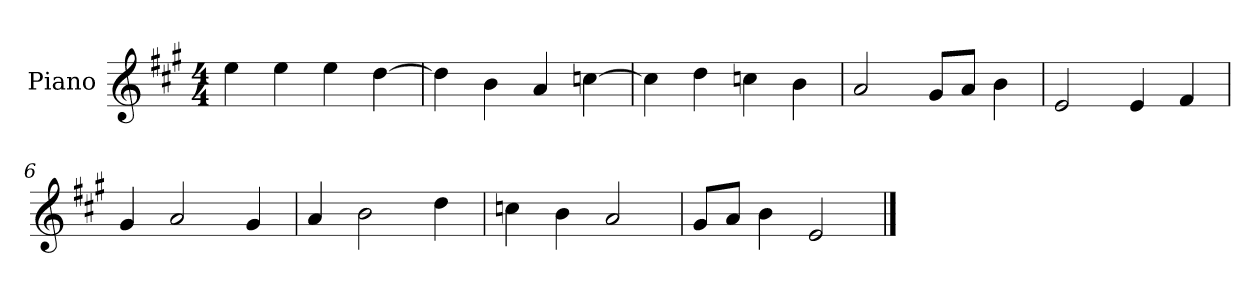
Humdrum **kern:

**kern
*part1
*staff1
*I"Piano
*I'P-no
*clefG2
*k[f#c#g#]
*M4/4
*MM90
=1
4ee\
4ee\
4ee\
[4dd\
=2
4dd\]
4b\
4a/
[4ccn\
=3
4cc\]
4dd\
4ccn\
4b\
=4
2a/
8g#/L
8a/J
4b\
=5
2e/
4e/
4f#/
=6
4g#/
2a/
4g#/
=7
4a/
2b\
4dd\
=8
4ccn\
4b\
2a/
!!LO:LB:g=z
=9
8g#/L
8a/J
4b\
2e/
==
*-
